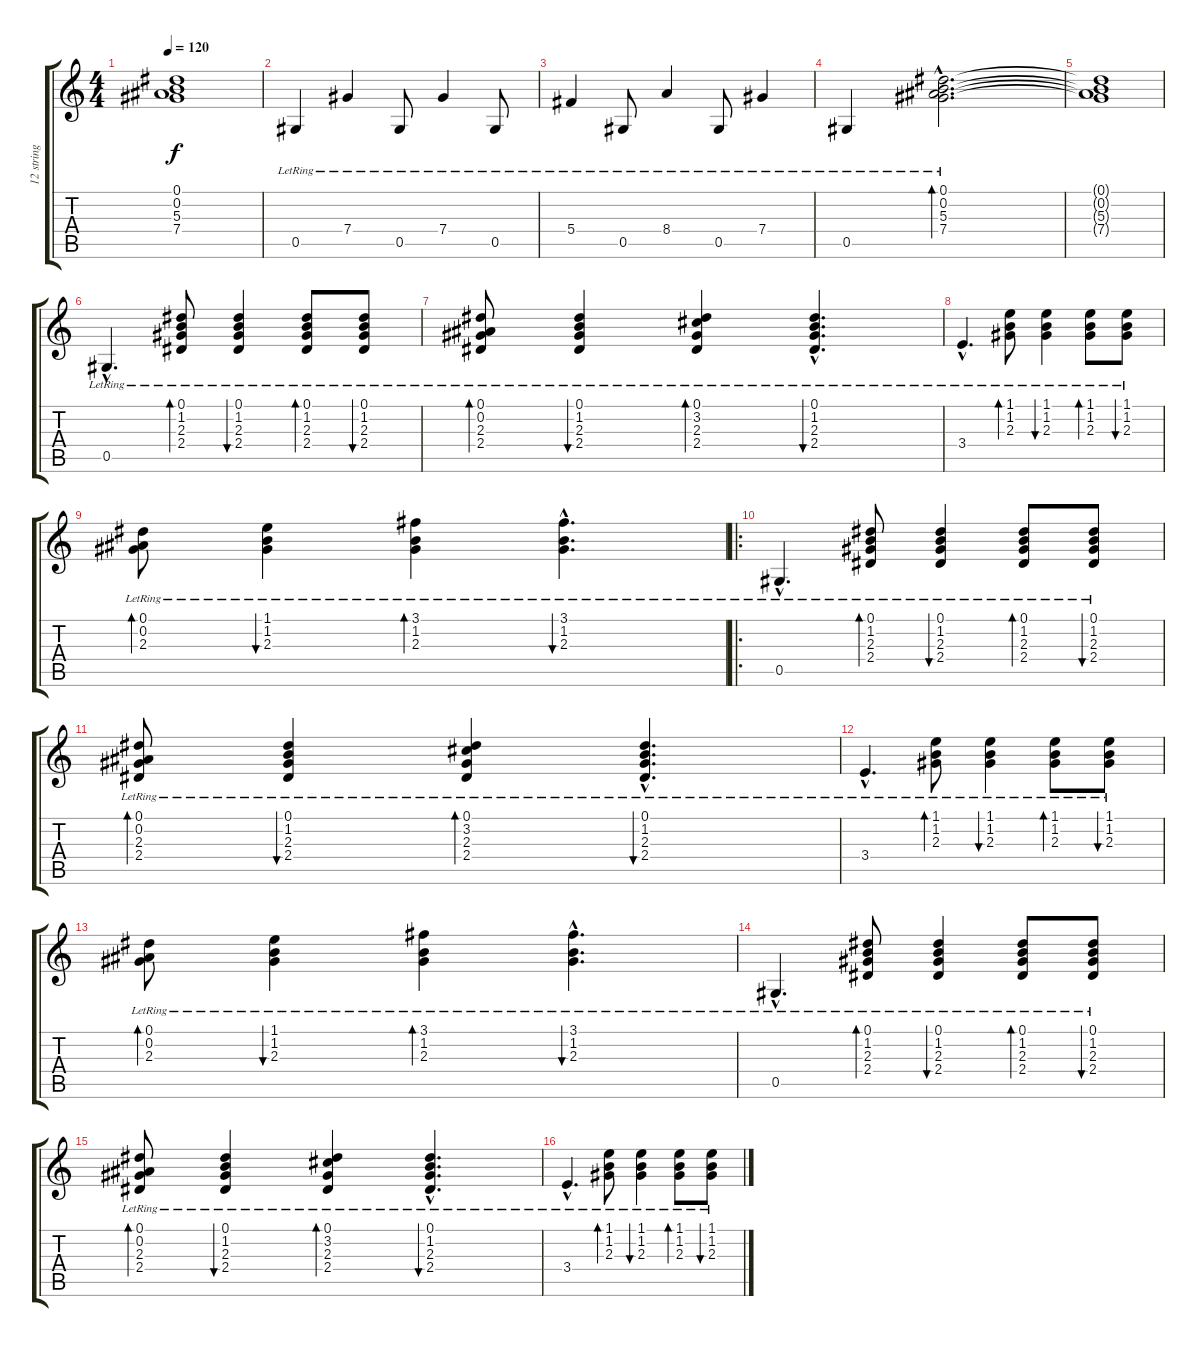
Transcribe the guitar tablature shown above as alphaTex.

\track ("12 string Acoustic" "12 string ") {instrument acousticguitarsteel}
\staff {score tabs}
\tuning (Eb4 Bb3 Gb3 Db3 Ab2 Eb2) {hide}
\ts (4 4)
\tempo 120
\clef g2
\ks c
(0.1{t} 0.2{t} 5.3{t} 7.4{t}).1{dy f} |
0.5{lr}.4 7.4{lr}.4 0.5{lr}.8 7.4{lr}.4 0.5{lr}.8 |
5.4{lr}.4 0.5{lr}.8 8.4{lr}.4 0.5{lr}.8 7.4{lr}.4 |
0.5{lr}.4 (0.1{hac lr} 0.2{hac lr} 5.3{hac lr} 7.4{hac lr}).2{d bd 480} |
(0.1{t} 0.2{t} 5.3{t} 7.4{t}).1 |
0.5{hac lr}.4{d} (0.1{lr} 1.2{lr} 2.3{lr} 2.4{lr}).8{bd 60} (0.1{lr} 1.2{lr} 2.3{lr} 2.4{lr}).4{bu 60} (0.1{lr} 1.2{lr} 2.3{lr} 2.4{lr}).8{bd 60} (0.1{lr} 1.2{lr} 2.3{lr} 2.4{lr}).8{bu 60} |
(0.1{lr} 0.2{lr} 2.3{lr} 2.4{lr}).8{bd 60} (0.1{lr} 1.2{lr} 2.3{lr} 2.4{lr}).4{bu 60} (0.1{lr} 3.2{lr} 2.3{lr} 2.4{lr}).4{bd 60} (0.1{hac lr} 1.2{hac lr} 2.3{hac lr} 2.4{hac lr}).4{d bu 60} |
3.4{hac lr}.4{d} (1.1{lr} 1.2{lr} 2.3{lr}).8{bd 60} (1.1{lr} 1.2{lr} 2.3{lr}).4{bu 60} (1.1{lr} 1.2{lr} 2.3{lr}).8{bd 60} (1.1{lr} 1.2{lr} 2.3{lr}).8{bu 60} |
(0.1{lr} 0.2{lr} 2.3{lr}).8{bd 60} (1.1{lr} 1.2{lr} 2.3{lr}).4{bu 60} (3.1{lr} 1.2{lr} 2.3{lr}).4{bd 60} (3.1{hac lr} 1.2{hac lr} 2.3{hac lr}).4{d bu 60} |
\ro
0.5{hac lr}.4{d} (0.1{lr} 1.2{lr} 2.3{lr} 2.4{lr}).8{bd 60} (0.1{lr} 1.2{lr} 2.3{lr} 2.4{lr}).4{bu 60} (0.1{lr} 1.2{lr} 2.3{lr} 2.4{lr}).8{bd 60} (0.1{lr} 1.2{lr} 2.3{lr} 2.4{lr}).8{bu 60} |
(0.1{lr} 0.2{lr} 2.3{lr} 2.4{lr}).8{bd 60} (0.1{lr} 1.2{lr} 2.3{lr} 2.4{lr}).4{bu 60} (0.1{lr} 3.2{lr} 2.3{lr} 2.4{lr}).4{bd 60} (0.1{hac lr} 1.2{hac lr} 2.3{hac lr} 2.4{hac lr}).4{d bu 60} |
3.4{hac lr}.4{d} (1.1{lr} 1.2{lr} 2.3{lr}).8{bd 60} (1.1{lr} 1.2{lr} 2.3{lr}).4{bu 60} (1.1{lr} 1.2{lr} 2.3{lr}).8{bd 60} (1.1{lr} 1.2{lr} 2.3{lr}).8{bu 60} |
(0.1{lr} 0.2{lr} 2.3{lr}).8{bd 60} (1.1{lr} 1.2{lr} 2.3{lr}).4{bu 60} (3.1{lr} 1.2{lr} 2.3{lr}).4{bd 60} (3.1{hac lr} 1.2{hac lr} 2.3{hac lr}).4{d bu 60} |
0.5{hac lr}.4{d} (0.1{lr} 1.2{lr} 2.3{lr} 2.4{lr}).8{bd 60} (0.1{lr} 1.2{lr} 2.3{lr} 2.4{lr}).4{bu 60} (0.1{lr} 1.2{lr} 2.3{lr} 2.4{lr}).8{bd 60} (0.1{lr} 1.2{lr} 2.3{lr} 2.4{lr}).8{bu 60} |
(0.1{lr} 0.2{lr} 2.3{lr} 2.4{lr}).8{bd 60} (0.1{lr} 1.2{lr} 2.3{lr} 2.4{lr}).4{bu 60} (0.1{lr} 3.2{lr} 2.3{lr} 2.4{lr}).4{bd 60} (0.1{hac lr} 1.2{hac lr} 2.3{hac lr} 2.4{hac lr}).4{d bu 60} |
3.4{hac lr}.4{d} (1.1{lr} 1.2{lr} 2.3{lr}).8{bd 60} (1.1{lr} 1.2{lr} 2.3{lr}).4{bu 60} (1.1{lr} 1.2{lr} 2.3{lr}).8{bd 60} (1.1{lr} 1.2{lr} 2.3{lr}).8{bu 60}
